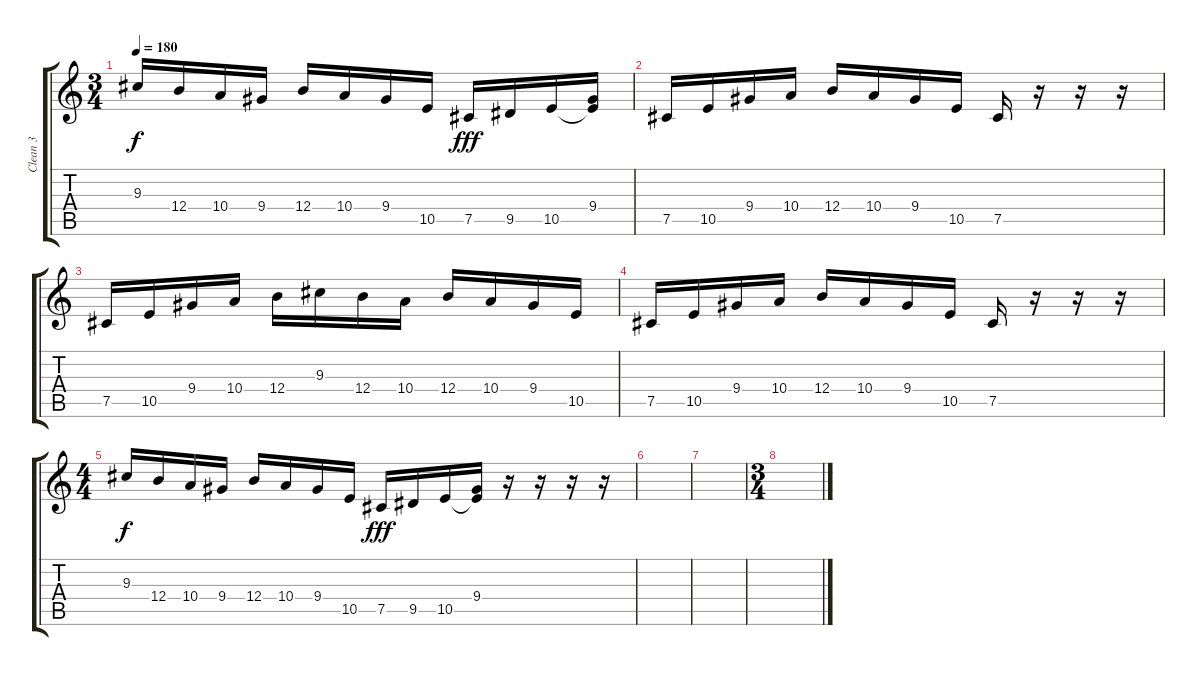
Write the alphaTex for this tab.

\track ("Clean 3" "Clean 3") {instrument electricguitarjazz}
\staff {score tabs}
\tuning (Db4 Ab3 E3 B2 Gb2 Db2) {hide}
\ts (3 4)
\tempo 180
\clef g2
\ks c
9.3.16{dy f} 12.4.16 10.4.16 9.4.16 12.4.16 10.4.16 9.4.16 10.5.16 7.5.16{dy fff} 9.5.16 10.5.16 (9.4 10.5{t}).16 |
7.5.16 10.5.16 9.4.16 10.4.16 12.4.16 10.4.16 9.4.16 10.5.16 7.5.16 r.16 r.16 r.16 |
7.5.16 10.5.16 9.4.16 10.4.16 12.4.16 9.3.16 12.4.16 10.4.16 12.4.16 10.4.16 9.4.16 10.5.16 |
7.5.16 10.5.16 9.4.16 10.4.16 12.4.16 10.4.16 9.4.16 10.5.16 7.5.16 r.16 r.16 r.16 |
\ts (4 4)
9.3.16{dy f} 12.4.16 10.4.16 9.4.16 12.4.16 10.4.16 9.4.16 10.5.16 7.5.16{dy fff} 9.5.16 10.5.16 (9.4 10.5{t}).16 r.16 r.16 r.16 r.16 |
|
|
\ts (3 4)
